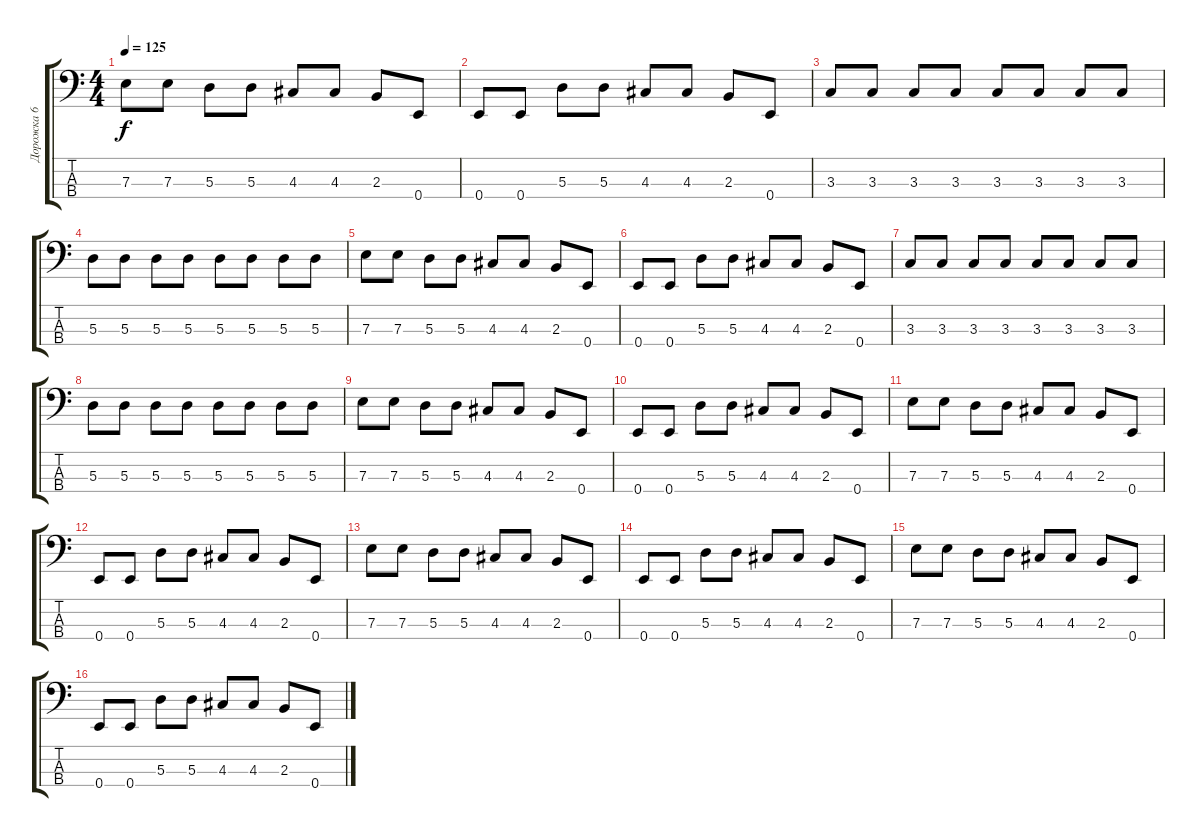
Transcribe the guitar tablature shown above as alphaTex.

\track ("Дорожка 6" "Дорожка 6") {instrument fretlessbass}
\staff {score tabs}
\tuning (G2 D2 A1 E1) {hide}
\ts (4 4)
\tempo 125
\clef f4
\ks c
7.3.8{dy f} 7.3.8 5.3.8 5.3.8 4.3.8 4.3.8 2.3.8 0.4.8 |
0.4.8 0.4.8 5.3.8 5.3.8 4.3.8 4.3.8 2.3.8 0.4.8 |
3.3.8 3.3.8 3.3.8 3.3.8 3.3.8 3.3.8 3.3.8 3.3.8 |
5.3.8 5.3.8 5.3.8 5.3.8 5.3.8 5.3.8 5.3.8 5.3.8 |
7.3.8 7.3.8 5.3.8 5.3.8 4.3.8 4.3.8 2.3.8 0.4.8 |
0.4.8 0.4.8 5.3.8 5.3.8 4.3.8 4.3.8 2.3.8 0.4.8 |
3.3.8 3.3.8 3.3.8 3.3.8 3.3.8 3.3.8 3.3.8 3.3.8 |
5.3.8 5.3.8 5.3.8 5.3.8 5.3.8 5.3.8 5.3.8 5.3.8 |
7.3.8 7.3.8 5.3.8 5.3.8 4.3.8 4.3.8 2.3.8 0.4.8 |
0.4.8 0.4.8 5.3.8 5.3.8 4.3.8 4.3.8 2.3.8 0.4.8 |
7.3.8 7.3.8 5.3.8 5.3.8 4.3.8 4.3.8 2.3.8 0.4.8 |
0.4.8 0.4.8 5.3.8 5.3.8 4.3.8 4.3.8 2.3.8 0.4.8 |
7.3.8 7.3.8 5.3.8 5.3.8 4.3.8 4.3.8 2.3.8 0.4.8 |
0.4.8 0.4.8 5.3.8 5.3.8 4.3.8 4.3.8 2.3.8 0.4.8 |
7.3.8 7.3.8 5.3.8 5.3.8 4.3.8 4.3.8 2.3.8 0.4.8 |
0.4.8 0.4.8 5.3.8 5.3.8 4.3.8 4.3.8 2.3.8 0.4.8
